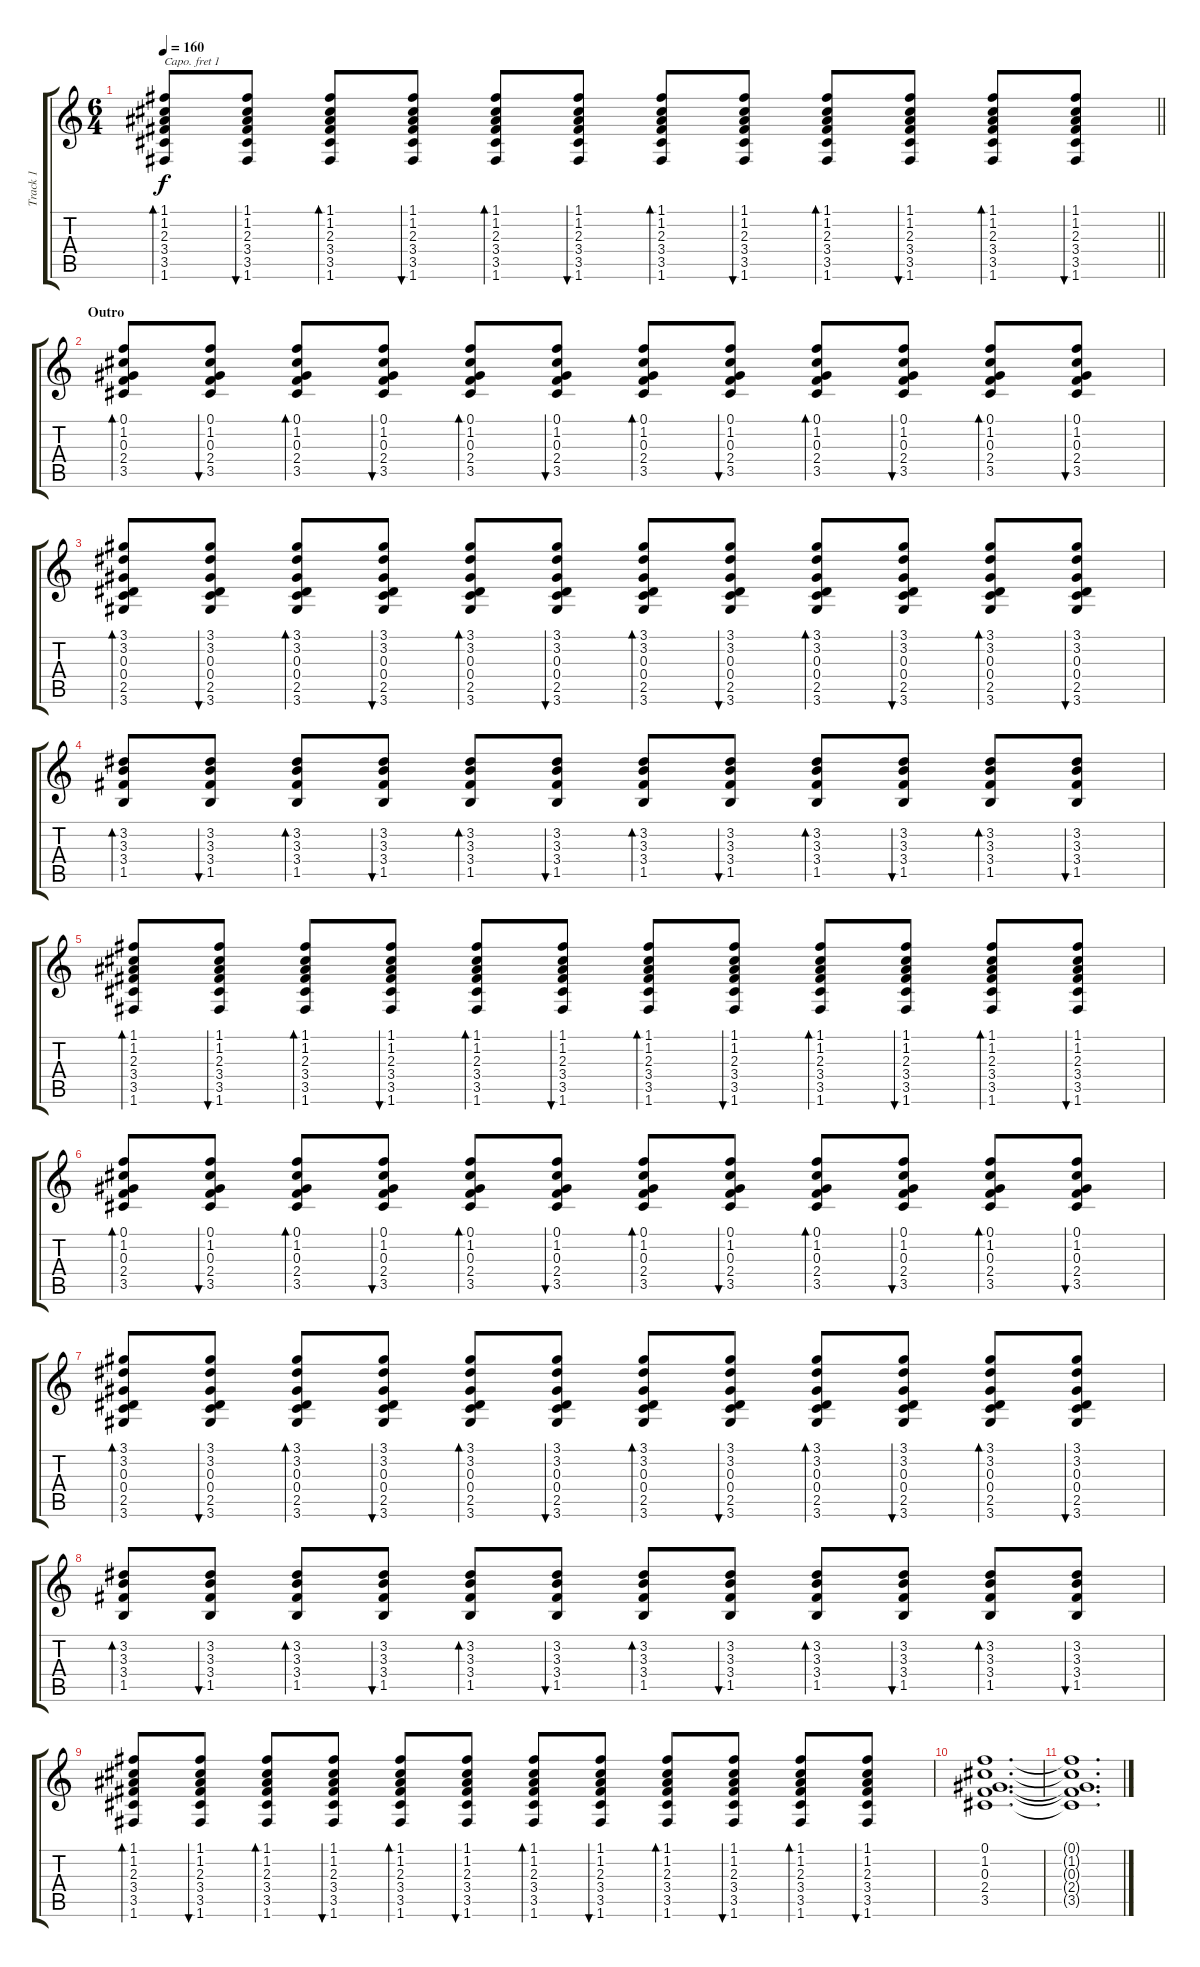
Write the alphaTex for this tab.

\track ("Track 1" "Track 1") {instrument acousticguitarsteel}
\staff {score tabs}
\capo 1
\tuning (E4 B3 G3 D3 A2 E2) {hide}
\ts (6 4)
\tempo 160
\clef g2
\barLineRight lightlight
\ks c
(1.1 1.2 2.3 3.4 3.5 1.6).8{bd 60 dy f} (1.1 1.2 2.3 3.4 3.5 1.6).8{bu 60} (1.1 1.2 2.3 3.4 3.5 1.6).8{bd 60} (1.1 1.2 2.3 3.4 3.5 1.6).8{bu 60} (1.1 1.2 2.3 3.4 3.5 1.6).8{bd 60} (1.1 1.2 2.3 3.4 3.5 1.6).8{bu 60} (1.1 1.2 2.3 3.4 3.5 1.6).8{bd 60} (1.1 1.2 2.3 3.4 3.5 1.6).8{bu 60} (1.1 1.2 2.3 3.4 3.5 1.6).8{bd 60} (1.1 1.2 2.3 3.4 3.5 1.6).8{bu 60} (1.1 1.2 2.3 3.4 3.5 1.6).8{bd 60} (1.1 1.2 2.3 3.4 3.5 1.6).8{bu 60} |
\section ("" "Outro")
(0.1 1.2 0.3 2.4 3.5).8{bd 60} (0.1 1.2 0.3 2.4 3.5).8{bu 60} (0.1 1.2 0.3 2.4 3.5).8{bd 60} (0.1 1.2 0.3 2.4 3.5).8{bu 60} (0.1 1.2 0.3 2.4 3.5).8{bd 60} (0.1 1.2 0.3 2.4 3.5).8{bu 60} (0.1 1.2 0.3 2.4 3.5).8{bd 60} (0.1 1.2 0.3 2.4 3.5).8{bu 60} (0.1 1.2 0.3 2.4 3.5).8{bd 60} (0.1 1.2 0.3 2.4 3.5).8{bu 60} (0.1 1.2 0.3 2.4 3.5).8{bd 60} (0.1 1.2 0.3 2.4 3.5).8{bu 60} |
(3.1 3.2 0.3 0.4 2.5 3.6).8{bd 60} (3.1 3.2 0.3 0.4 2.5 3.6).8{bu 60} (3.1 3.2 0.3 0.4 2.5 3.6).8{bd 60} (3.1 3.2 0.3 0.4 2.5 3.6).8{bu 60} (3.1 3.2 0.3 0.4 2.5 3.6).8{bd 60} (3.1 3.2 0.3 0.4 2.5 3.6).8{bu 60} (3.1 3.2 0.3 0.4 2.5 3.6).8{bd 60} (3.1 3.2 0.3 0.4 2.5 3.6).8{bu 60} (3.1 3.2 0.3 0.4 2.5 3.6).8{bd 60} (3.1 3.2 0.3 0.4 2.5 3.6).8{bu 60} (3.1 3.2 0.3 0.4 2.5 3.6).8{bd 60} (3.1 3.2 0.3 0.4 2.5 3.6).8{bu 60} |
(3.2 3.3 3.4 1.5).8{bd 60} (3.2 3.3 3.4 1.5).8{bu 60} (3.2 3.3 3.4 1.5).8{bd 60} (3.2 3.3 3.4 1.5).8{bu 60} (3.2 3.3 3.4 1.5).8{bd 60} (3.2 3.3 3.4 1.5).8{bu 60} (3.2 3.3 3.4 1.5).8{bd 60} (3.2 3.3 3.4 1.5).8{bu 60} (3.2 3.3 3.4 1.5).8{bd 60} (3.2 3.3 3.4 1.5).8{bu 60} (3.2 3.3 3.4 1.5).8{bd 60} (3.2 3.3 3.4 1.5).8{bu 60} |
(1.1 1.2 2.3 3.4 3.5 1.6).8{bd 60} (1.1 1.2 2.3 3.4 3.5 1.6).8{bu 60} (1.1 1.2 2.3 3.4 3.5 1.6).8{bd 60} (1.1 1.2 2.3 3.4 3.5 1.6).8{bu 60} (1.1 1.2 2.3 3.4 3.5 1.6).8{bd 60} (1.1 1.2 2.3 3.4 3.5 1.6).8{bu 60} (1.1 1.2 2.3 3.4 3.5 1.6).8{bd 60} (1.1 1.2 2.3 3.4 3.5 1.6).8{bu 60} (1.1 1.2 2.3 3.4 3.5 1.6).8{bd 60} (1.1 1.2 2.3 3.4 3.5 1.6).8{bu 60} (1.1 1.2 2.3 3.4 3.5 1.6).8{bd 60} (1.1 1.2 2.3 3.4 3.5 1.6).8{bu 60} |
(0.1 1.2 0.3 2.4 3.5).8{bd 60} (0.1 1.2 0.3 2.4 3.5).8{bu 60} (0.1 1.2 0.3 2.4 3.5).8{bd 60} (0.1 1.2 0.3 2.4 3.5).8{bu 60} (0.1 1.2 0.3 2.4 3.5).8{bd 60} (0.1 1.2 0.3 2.4 3.5).8{bu 60} (0.1 1.2 0.3 2.4 3.5).8{bd 60} (0.1 1.2 0.3 2.4 3.5).8{bu 60} (0.1 1.2 0.3 2.4 3.5).8{bd 60} (0.1 1.2 0.3 2.4 3.5).8{bu 60} (0.1 1.2 0.3 2.4 3.5).8{bd 60} (0.1 1.2 0.3 2.4 3.5).8{bu 60} |
(3.1 3.2 0.3 0.4 2.5 3.6).8{bd 60} (3.1 3.2 0.3 0.4 2.5 3.6).8{bu 60} (3.1 3.2 0.3 0.4 2.5 3.6).8{bd 60} (3.1 3.2 0.3 0.4 2.5 3.6).8{bu 60} (3.1 3.2 0.3 0.4 2.5 3.6).8{bd 60} (3.1 3.2 0.3 0.4 2.5 3.6).8{bu 60} (3.1 3.2 0.3 0.4 2.5 3.6).8{bd 60} (3.1 3.2 0.3 0.4 2.5 3.6).8{bu 60} (3.1 3.2 0.3 0.4 2.5 3.6).8{bd 60} (3.1 3.2 0.3 0.4 2.5 3.6).8{bu 60} (3.1 3.2 0.3 0.4 2.5 3.6).8{bd 60} (3.1 3.2 0.3 0.4 2.5 3.6).8{bu 60} |
(3.2 3.3 3.4 1.5).8{bd 60} (3.2 3.3 3.4 1.5).8{bu 60} (3.2 3.3 3.4 1.5).8{bd 60} (3.2 3.3 3.4 1.5).8{bu 60} (3.2 3.3 3.4 1.5).8{bd 60} (3.2 3.3 3.4 1.5).8{bu 60} (3.2 3.3 3.4 1.5).8{bd 60} (3.2 3.3 3.4 1.5).8{bu 60} (3.2 3.3 3.4 1.5).8{bd 60} (3.2 3.3 3.4 1.5).8{bu 60} (3.2 3.3 3.4 1.5).8{bd 60} (3.2 3.3 3.4 1.5).8{bu 60} |
(1.1 1.2 2.3 3.4 3.5 1.6).8{bd 60} (1.1 1.2 2.3 3.4 3.5 1.6).8{bu 60} (1.1 1.2 2.3 3.4 3.5 1.6).8{bd 60} (1.1 1.2 2.3 3.4 3.5 1.6).8{bu 60} (1.1 1.2 2.3 3.4 3.5 1.6).8{bd 60} (1.1 1.2 2.3 3.4 3.5 1.6).8{bu 60} (1.1 1.2 2.3 3.4 3.5 1.6).8{bd 60} (1.1 1.2 2.3 3.4 3.5 1.6).8{bu 60} (1.1 1.2 2.3 3.4 3.5 1.6).8{bd 60} (1.1 1.2 2.3 3.4 3.5 1.6).8{bu 60} (1.1 1.2 2.3 3.4 3.5 1.6).8{bd 60} (1.1 1.2 2.3 3.4 3.5 1.6).8{bu 60} |
(0.1 1.2 0.3 2.4 3.5).1{d} |
(0.1{t} 1.2{t} 0.3{t} 2.4{t} 3.5{t}).1{d}
